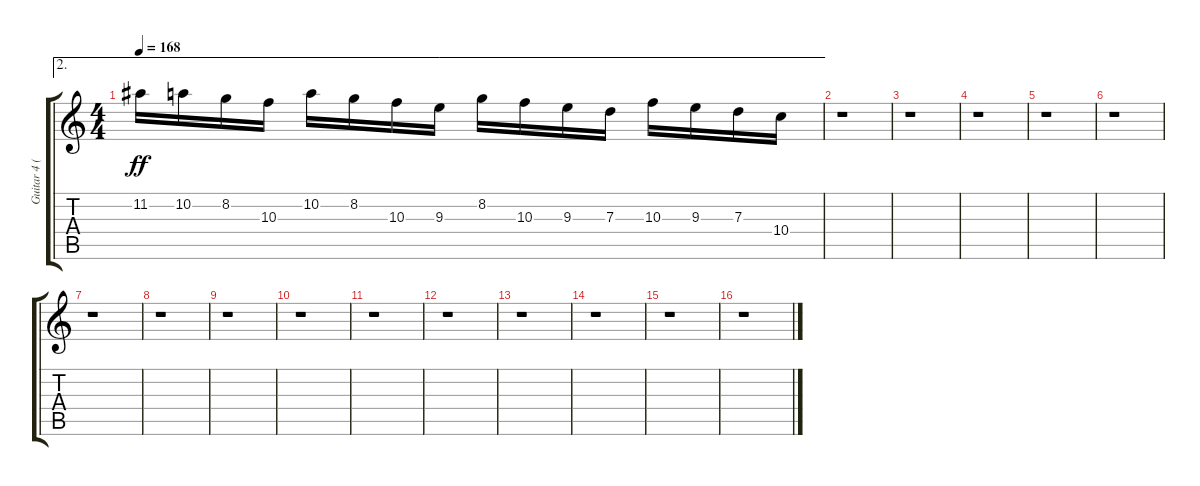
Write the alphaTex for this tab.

\track ("Guitar 4 (Al Pitrelli's Solos)" "Guitar 4 (") {instrument distortionguitar}
\staff {score tabs}
\tuning (E4 B3 G3 D3 A2 E2) {hide}
\ae 2
\ts (4 4)
\tempo 168
\clef g2
\ks c
11.2.16{dy ff} 10.2.16 8.2.16 10.3.16 10.2.16 8.2.16 10.3.16 9.3.16 8.2.16 10.3.16 9.3.16 7.3.16 10.3.16 9.3.16 7.3.16 10.4.16 |
r.1 |
r.1 |
r.1 |
r.1 |
r.1 |
r.1 |
r.1 |
r.1 |
r.1 |
r.1 |
r.1 |
r.1 |
r.1 |
r.1 |
r.1
